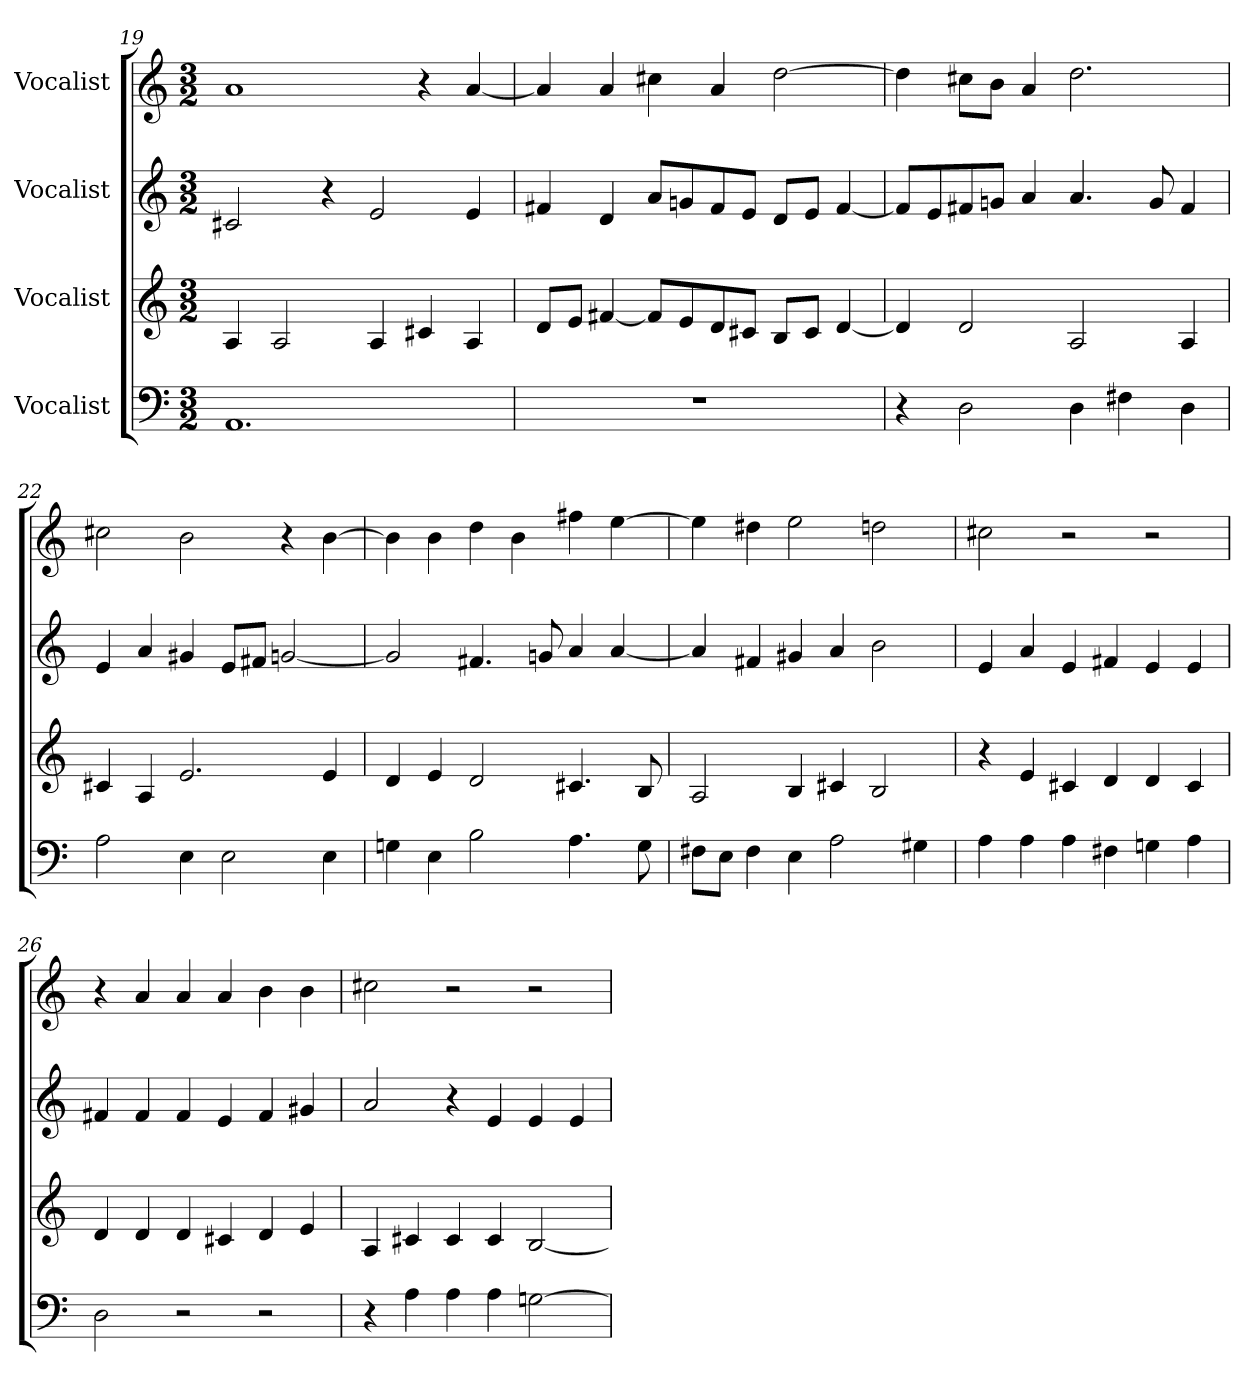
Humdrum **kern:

**kern	**kern	**kern	**kern
*part4	*part3	*part2	*part1
*staff4	*staff3	*staff2	*staff1
*I"Vocalist	*I"Vocalist	*I"Vocalist	*I"Vocalist
*M3/2	*M3/2	*M3/2	*M3/2
=19	=19	=19	=19
1.AA	4A	2c#X	1a
.	2A	.	.
.	.	4r	.
.	4A	2e	.
.	4c#X	.	4r
.	4A	4e	[4a
=20	=20	=20	=20
1.r	8dL	4f#X	4a]
.	8eJ	.	.
.	[4f#X	4d	4a
.	8f#L]	8aL	4cc#X
.	8e	8gn	.
.	8d	8f#	4a
.	8c#XJ	8eJ	.
.	8BL	8dL	[2dd
.	8c#J	8eJ	.
.	[4d	[4f#	.
=21	=21	=21	=21
4r	4d]	8f#L]	4dd]
.	.	8e	.
2D	2d	8f#X	8cc#XL
.	.	8gnJ	8bJ
.	.	4a	4a
4D	2A	4.a	2.dd
4F#X	.	.	.
.	.	8g	.
4D	4A	4f#	.
=22	=22	=22	=22
2A	4c#X	4e	2cc#X
.	4A	4a	.
4E	2.e	4g#X	2b
2E	.	8eL	.
.	.	8f#XJ	.
.	.	[2gn	4r
4E	4e	.	[4b
=23	=23	=23	=23
4Gn	4d	2g]	4b]
4E	4e	.	4b
2B	2d	4.f#X	4dd
.	.	.	4b
.	.	8gn	.
4.A	4.c#X	4a	4ff#X
.	.	[4a	[4ee
8G	8B	.	.
=24	=24	=24	=24
8F#XL	2A	4a]	4ee]
8EJ	.	.	.
4F#	.	4f#X	4dd#X
4E	4B	4g#X	2ee
2A	4c#X	4a	.
.	2B	2b	2ddn
4G#X	.	.	.
=25	=25	=25	=25
4A	4r	4e	2cc#X
4A	4e	4a	.
4A	4c#X	4e	2r
4F#X	4d	4f#X	.
4Gn	4d	4e	2r
4A	4c#	4e	.
=26	=26	=26	=26
2D	4d	4f#X	4r
.	4d	4f#	4a
2r	4d	4f#	4a
.	4c#X	4e	4a
2r	4d	4f#	4b
.	4e	4g#X	4b
=27	=27	=27	=27
4r	4A	2a	2cc#X
4A	4c#X	.	.
4A	4c#	4r	2r
4A	4c#	4e	.
[2Gn	[2B	4e	2r
.	.	4e	.
=	=	=	=
*-	*-	*-	*-
